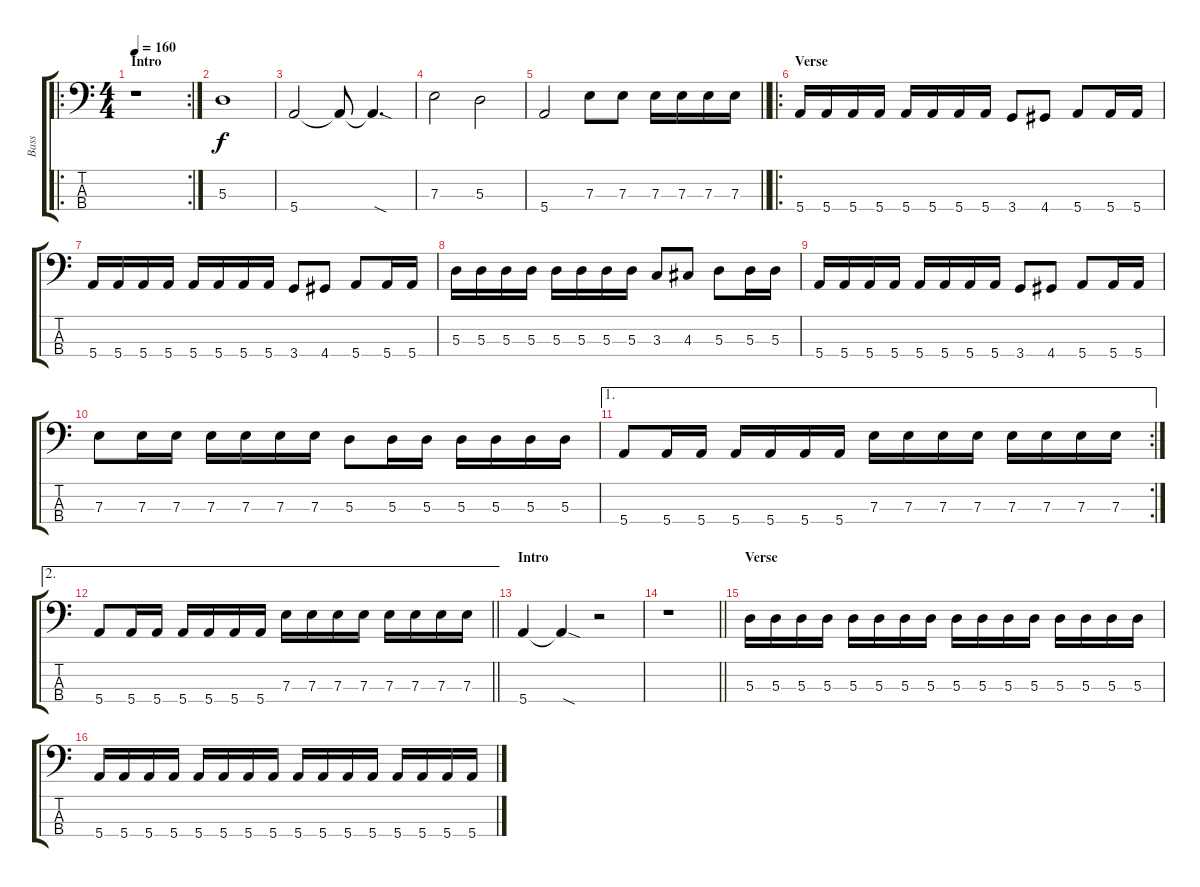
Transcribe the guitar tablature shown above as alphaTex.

\track ("Bass" "Bass") {instrument electricbasspick}
\staff {score tabs}
\tuning (G2 D2 A1 E1) {hide}
\ro
\rc 2
\ts (4 4)
\section ("" "Intro")
\tempo 160
\clef f4
\ks c
r.1{dy f instrument electricbasspick} |
5.3.1 |
5.4.2 5.4{t}.8 5.4{sod t}.4{d} |
7.3.2 5.3.2 |
\barLineRight lightlight
5.4.2 7.3.8 7.3.8 7.3.16 7.3.16 7.3.16 7.3.16 |
\ro
\section ("" "Verse")
5.4.16 5.4.16 5.4.16 5.4.16 5.4.16 5.4.16 5.4.16 5.4.16 3.4.8 4.4.8 5.4.8 5.4.16 5.4.16 |
5.4.16 5.4.16 5.4.16 5.4.16 5.4.16 5.4.16 5.4.16 5.4.16 3.4.8 4.4.8 5.4.8 5.4.16 5.4.16 |
5.3.16 5.3.16 5.3.16 5.3.16 5.3.16 5.3.16 5.3.16 5.3.16 3.3.8 4.3.8 5.3.8 5.3.16 5.3.16 |
5.4.16 5.4.16 5.4.16 5.4.16 5.4.16 5.4.16 5.4.16 5.4.16 3.4.8 4.4.8 5.4.8 5.4.16 5.4.16 |
7.3.8 7.3.16 7.3.16 7.3.16 7.3.16 7.3.16 7.3.16 5.3.8 5.3.16 5.3.16 5.3.16 5.3.16 5.3.16 5.3.16 |
\ae 1
\rc 2
5.4.8 5.4.16 5.4.16 5.4.16 5.4.16 5.4.16 5.4.16 7.3.16 7.3.16 7.3.16 7.3.16 7.3.16 7.3.16 7.3.16 7.3.16 |
\ae 2
\barLineRight lightlight
5.4.8 5.4.16 5.4.16 5.4.16 5.4.16 5.4.16 5.4.16 7.3.16 7.3.16 7.3.16 7.3.16 7.3.16 7.3.16 7.3.16 7.3.16 |
\section ("" "Intro")
5.4.4 5.4{sod t}.4 r.2 |
\barLineRight lightlight
r.1 |
\section ("" "Verse")
5.3.16 5.3.16 5.3.16 5.3.16 5.3.16 5.3.16 5.3.16 5.3.16 5.3.16 5.3.16 5.3.16 5.3.16 5.3.16 5.3.16 5.3.16 5.3.16 |
5.4.16 5.4.16 5.4.16 5.4.16 5.4.16 5.4.16 5.4.16 5.4.16 5.4.16 5.4.16 5.4.16 5.4.16 5.4.16 5.4.16 5.4.16 5.4.16
